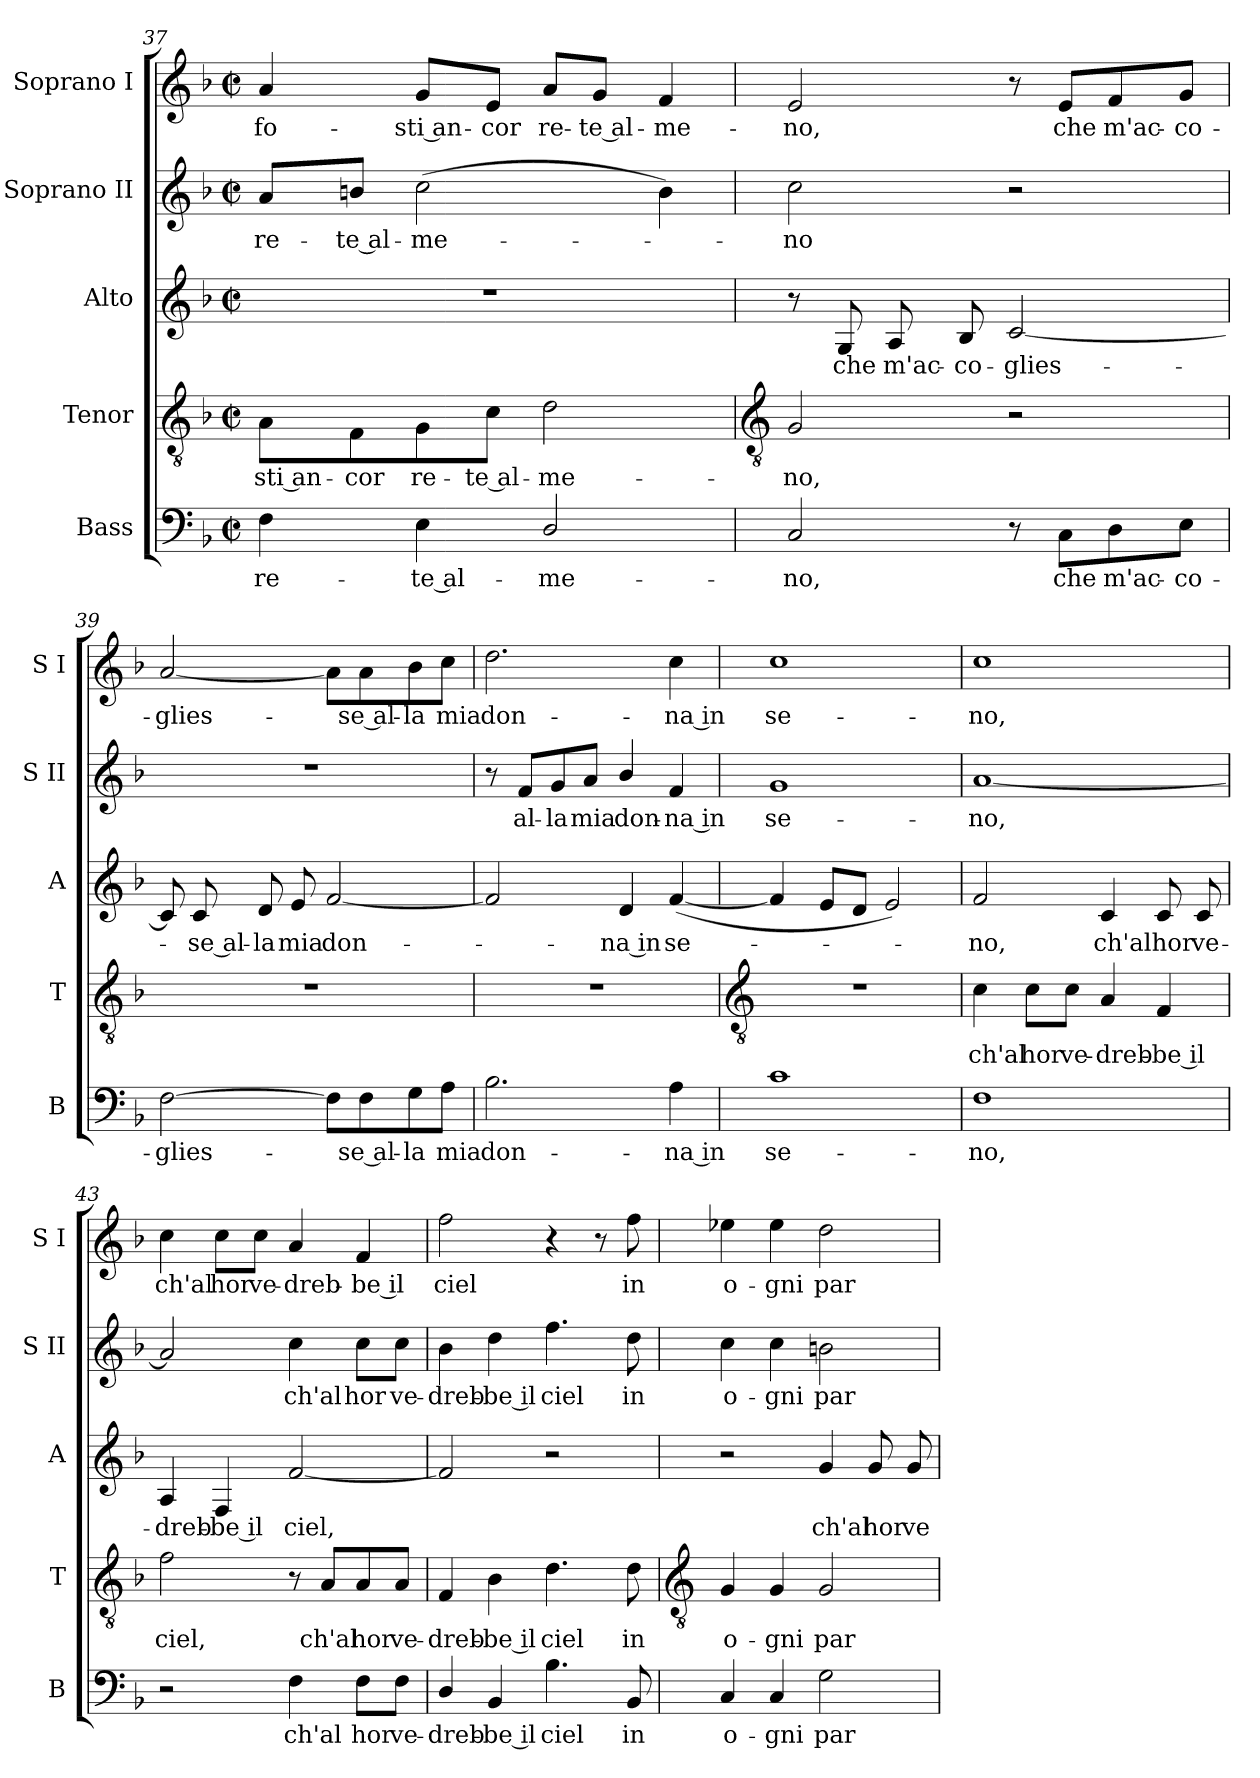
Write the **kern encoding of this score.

**kern	**text	**kern	**text	**kern	**text	**kern	**text	**kern	**text
*part5	*part5	*part4	*part4	*part3	*part3	*part2	*part2	*part1	*part1
*staff5	*staff5	*staff4	*staff4	*staff3	*staff3	*staff2	*staff2	*staff1	*staff1
*I"Bass	*	*I"Tenor	*	*I"Alto	*	*I"Soprano II	*	*I"Soprano I	*
*I'B	*	*I'T	*	*I'A	*	*I'S II	*	*I'S I	*
*clefF4	*	*clefGv2	*	*clefG2	*	*clefG2	*	*clefG2	*
*k[b-]	*	*k[b-]	*	*k[b-]	*	*k[b-]	*	*k[b-]	*
*F:	*	*F:	*	*F:	*	*F:	*	*F:	*
*M2/2	*	*M2/2	*	*M2/2	*	*M2/2	*	*M2/2	*
*met(c|)	*	*met(c|)	*	*met(c|)	*	*met(c|)	*	*met(c|)	*
=37	=37	=37	=37	=37	=37	=37	=37	=37	=37
!	!LO:LY:b	!	!LO:LY:b	!	!	!	!LO:LY:b	!	!LO:LY:b
4F	re-	8A\L	-sti an-	1r	.	8a/L	re-	4a	fo-
!	!	!	!LO:LY:b	!	!	!	!LO:LY:b	!	!
.	.	8F\	-cor	.	.	8bn/J	-te al-	.	.
!	!LO:LY:b	!	!LO:LY:b	!	!	!	!LO:LY:b	!	!LO:LY:b
4E	-te al-	8G\	re-	.	.	(>2cc	-me-	8g/L	-sti an-
!	!	!	!LO:LY:b	!	!	!	!	!	!LO:LY:b
.	.	8c\J	-te al-	.	.	.	.	8e/J	-cor
!	!LO:LY:b	!	!LO:LY:b	!	!	!	!	!	!LO:LY:b
2D/	-me-	2d	-me-	.	.	.	.	8a/L	re-
!	!	!	!	!	!	!	!	!	!LO:LY:b
.	.	.	.	.	.	.	.	8g/J	-te al-
!	!	!	!	!	!	!	!	!	!LO:LY:b
.	.	.	.	.	.	4b)	.	4f	-me-
!!LO:LB:g=z
=38	=38	=38	=38	=38	=38	=38	=38	=38	=38
*	*	*clefGv2	*	*	*	*	*	*	*
!	!LO:LY:b	!	!LO:LY:b	!	!	!	!LO:LY:b	!	!LO:LY:b
2C	-no,	2G	-no,	8r	.	2cc	no	2e	-no,
!	!	!	!	!	!LO:LY:b	!	!	!	!
.	.	.	.	8G	che	.	.	.	.
!	!	!	!	!	!LO:LY:b	!	!	!	!
.	.	.	.	8A	m'ac-	.	.	.	.
!	!	!	!	!	!LO:LY:b	!	!	!	!
.	.	.	.	8B-	-co-	.	.	.	.
!	!	!	!	!	!LO:LY:b	!	!	!	!
8r	.	2r	.	[2c	-glies-	2r	.	8r	.
!	!LO:LY:b	!	!	!	!	!	!	!	!LO:LY:b
8C\L	che	.	.	.	.	.	.	8e/L	che
!	!LO:LY:b	!	!	!	!	!	!	!	!LO:LY:b
8D\	m'ac-	.	.	.	.	.	.	8f/	m'ac-
!	!LO:LY:b	!	!	!	!	!	!	!	!LO:LY:b
8E\J	-co-	.	.	.	.	.	.	8g/J	-co-
=39	=39	=39	=39	=39	=39	=39	=39	=39	=39
!	!LO:LY:b	!	!	!	!	!	!	!	!LO:LY:b
[2F	-glies-	1r	.	8c]	.	1r	.	[2a	-glies-
!	!	!	!	!	!LO:LY:b	!	!	!	!
.	.	.	.	8c	se al-	.	.	.	.
!	!	!	!	!	!LO:LY:b	!	!	!	!
.	.	.	.	8d	-la	.	.	.	.
!	!	!	!	!	!LO:LY:b	!	!	!	!
.	.	.	.	8e	mia	.	.	.	.
!	!	!	!	!	!LO:LY:b	!	!	!	!
8F\L]	.	.	.	[2f	don-	.	.	8a\L]	.
!	!LO:LY:b	!	!	!	!	!	!	!	!LO:LY:b
8F\	se al-	.	.	.	.	.	.	8a\	se al-
!	!LO:LY:b	!	!	!	!	!	!	!	!LO:LY:b
8G\	-la	.	.	.	.	.	.	8b-\	-la
!	!LO:LY:b	!	!	!	!	!	!	!	!LO:LY:b
8A\J	mia	.	.	.	.	.	.	8cc\J	mia
=40	=40	=40	=40	=40	=40	=40	=40	=40	=40
!	!LO:LY:b	!	!	!	!	!	!	!	!LO:LY:b
2.B-	don-	1r	.	2f]	.	8r	.	2.dd	don-
!	!	!	!	!	!	!	!LO:LY:b	!	!
.	.	.	.	.	.	8f/L	al-	.	.
!	!	!	!	!	!	!	!LO:LY:b	!	!
.	.	.	.	.	.	8g/	-la	.	.
!	!	!	!	!	!	!	!LO:LY:b	!	!
.	.	.	.	.	.	8a/J	mia	.	.
!	!	!	!	!	!LO:LY:b	!	!LO:LY:b	!	!
.	.	.	.	4d	na in	4b-/	don-	.	.
!	!LO:LY:b	!	!	!	!LO:LY:b	!	!LO:LY:b	!	!LO:LY:b
4A	-na in	.	.	(<[4f	se-	4f	-na in	4cc	-na in
!!LO:LB:g=z
=41	=41	=41	=41	=41	=41	=41	=41	=41	=41
*	*	*clefGv2	*	*	*	*	*	*	*
!	!LO:LY:b	!	!	!	!	!	!LO:LY:b	!	!LO:LY:b
1c	se-	1r	.	4f]	.	1g	se-	1cc	se-
.	.	.	.	8eL	.	.	.	.	.
.	.	.	.	8dJ	.	.	.	.	.
.	.	.	.	2e)	.	.	.	.	.
=42	=42	=42	=42	=42	=42	=42	=42	=42	=42
!	!LO:LY:b	!	!LO:LY:b	!	!LO:LY:b	!	!LO:LY:b	!	!LO:LY:b
1F	-no,	4c	ch'al	2f	no,	[1a	-no,	1cc	-no,
!	!	!	!LO:LY:b	!	!	!	!	!	!
.	.	8c\L	hor	.	.	.	.	.	.
!	!	!	!LO:LY:b	!	!	!	!	!	!
.	.	8c\J	ve-	.	.	.	.	.	.
!	!	!	!LO:LY:b	!	!LO:LY:b	!	!	!	!
.	.	4A	-dreb-	4c	ch'al	.	.	.	.
!	!	!	!LO:LY:b	!	!LO:LY:b	!	!	!	!
.	.	4F	-be il	8c	hor	.	.	.	.
!	!	!	!	!	!LO:LY:b	!	!	!	!
.	.	.	.	8c	ve-	.	.	.	.
=43	=43	=43	=43	=43	=43	=43	=43	=43	=43
!	!	!	!LO:LY:b	!	!LO:LY:b	!	!	!	!LO:LY:b
2r	.	2f	ciel,	4A	-dreb-	2a]	.	4cc	ch'al
!	!	!	!	!	!LO:LY:b	!	!	!	!LO:LY:b
.	.	.	.	4F	-be il	.	.	8cc\L	hor
!	!	!	!	!	!	!	!	!	!LO:LY:b
.	.	.	.	.	.	.	.	8cc\J	ve-
!	!LO:LY:b	!	!	!	!LO:LY:b	!	!LO:LY:b	!	!LO:LY:b
4F	ch'al	8r	.	[2f	ciel,	4cc	ch'al	4a	-dreb-
!	!	!	!LO:LY:b	!	!	!	!	!	!
.	.	8A/L	ch'al	.	.	.	.	.	.
!	!LO:LY:b	!	!LO:LY:b	!	!	!	!LO:LY:b	!	!LO:LY:b
8F\L	hor	8A/	hor	.	.	8cc\L	hor	4f	-be il
!	!LO:LY:b	!	!LO:LY:b	!	!	!	!LO:LY:b	!	!
8F\J	ve-	8A/J	ve-	.	.	8cc\J	ve-	.	.
=44	=44	=44	=44	=44	=44	=44	=44	=44	=44
!	!LO:LY:b	!	!LO:LY:b	!	!	!	!LO:LY:b	!	!LO:LY:b
4D/	-dreb-	4F	-dreb-	2f]	.	4b-	-dreb-	2ff	ciel
!	!LO:LY:b	!	!LO:LY:b	!	!	!	!LO:LY:b	!	!
4BB-	-be il	4B-	-be il	.	.	4dd	-be il	.	.
!	!LO:LY:b	!	!LO:LY:b	!	!	!	!LO:LY:b	!	!
4.B-	ciel	4.d	ciel	2r	.	4.ff	ciel	4r	.
.	.	.	.	.	.	.	.	8r	.
!	!LO:LY:b	!	!LO:LY:b	!	!	!	!LO:LY:b	!	!LO:LY:b
8BB-	in	8d	in	.	.	8dd	in	8ff	in
!!LO:LB:g=z
=45	=45	=45	=45	=45	=45	=45	=45	=45	=45
*	*	*clefGv2	*	*	*	*	*	*	*
!	!LO:LY:b	!	!LO:LY:b	!	!	!	!LO:LY:b	!	!LO:LY:b
4C	o-	4G	o-	2r	.	4cc	o-	4ee-X	o-
!	!LO:LY:b	!	!LO:LY:b	!	!	!	!LO:LY:b	!	!LO:LY:b
4C	-gni	4G	-gni	.	.	4cc	-gni	4ee-	-gni
!	!LO:LY:b	!	!LO:LY:b	!	!LO:LY:b	!	!LO:LY:b	!	!LO:LY:b
2G	par-	2G	par-	4g	ch'al	2bn	par-	2dd	par-
!	!	!	!	!	!LO:LY:b	!	!	!	!
.	.	.	.	8g	hor	.	.	.	.
!	!	!	!	!	!LO:LY:b	!	!	!	!
.	.	.	.	8g	ve-	.	.	.	.
=	=	=	=	=	=	=	=	=	=
*-	*-	*-	*-	*-	*-	*-	*-	*-	*-
